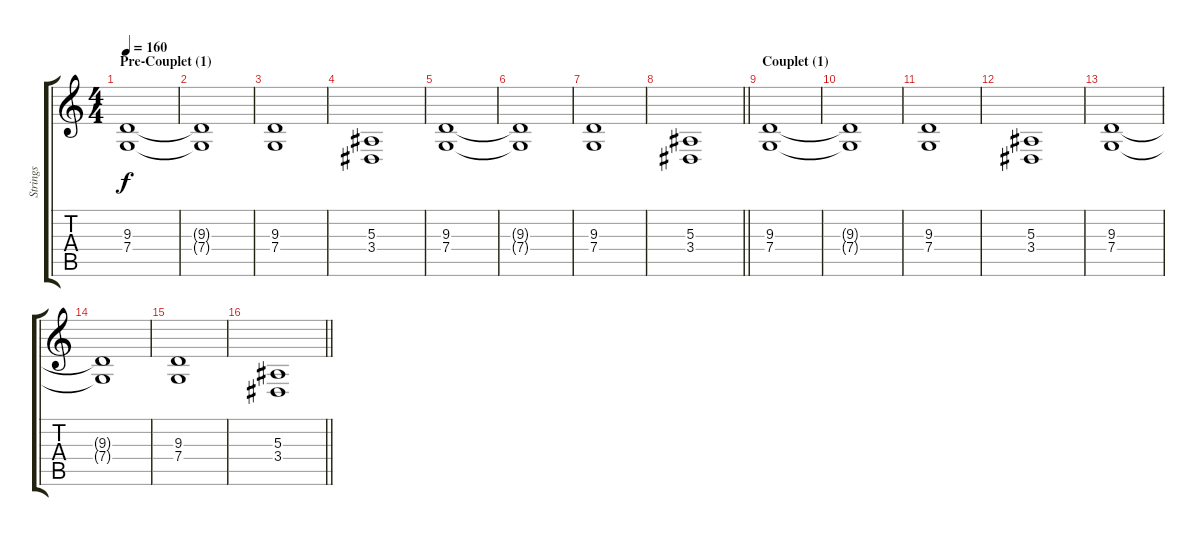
\track ("Strings" "Strings") {instrument stringensemble1}
\staff {score tabs}
\tuning (D4 A3 F3 C3 G2 D2) {hide}
\ts (4 4)
\section ("" "Pre-Couplet (1)")
\tempo 160
\clef g2
\ks c
(9.3 7.4).1{dy f} |
(9.3{t} 7.4{t}).1 |
(9.3 7.4).1 |
(5.3 3.4).1 |
(9.3 7.4).1 |
(9.3{t} 7.4{t}).1 |
(9.3 7.4).1 |
\barLineRight lightlight
(5.3 3.4).1 |
\section ("" "Couplet (1)")
(9.3 7.4).1 |
(9.3{t} 7.4{t}).1 |
(9.3 7.4).1 |
(5.3 3.4).1 |
(9.3 7.4).1 |
(9.3{t} 7.4{t}).1 |
(9.3 7.4).1 |
\barLineRight lightlight
(5.3 3.4).1
